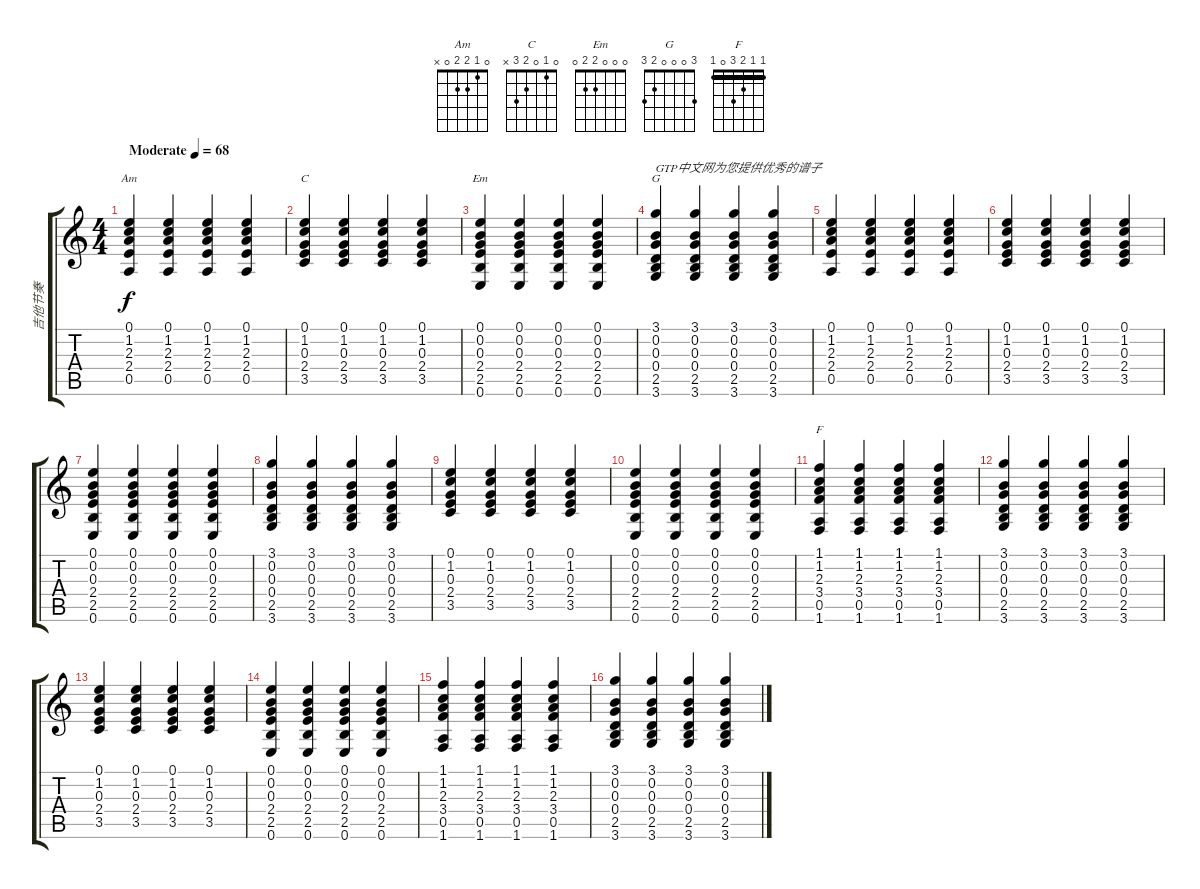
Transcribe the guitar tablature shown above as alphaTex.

\track ("吉他节奏" "吉他节奏") {instrument acousticguitarsteel}
\staff {score tabs}
\tuning (E4 B3 G3 D3 A2 E2) {hide}
\chord ("Am" 0 1 2 2 0 x)
\chord ("C" 0 1 0 2 3 x)
\chord ("Em" 0 0 0 2 2 0)
\chord ("G" 3 0 0 0 2 3)
\chord ("F" 1 1 2 3 0 1) {barre 1}
\ts (4 4)
\tempo (68 "Moderate")
\clef g2
\ks c
(0.1 1.2 2.3 2.4 0.5).4{ch "Am" dy f instrument acousticguitarsteel} (0.1 1.2 2.3 2.4 0.5).4 (0.1 1.2 2.3 2.4 0.5).4 (0.1 1.2 2.3 2.4 0.5).4 |
(0.1 1.2 0.3 2.4 3.5).4{ch "C"} (0.1 1.2 0.3 2.4 3.5).4 (0.1 1.2 0.3 2.4 3.5).4 (0.1 1.2 0.3 2.4 3.5).4 |
(0.1 0.2 0.3 2.4 2.5 0.6).4{ch "Em"} (0.1 0.2 0.3 2.4 2.5 0.6).4 (0.1 0.2 0.3 2.4 2.5 0.6).4 (0.1 0.2 0.3 2.4 2.5 0.6).4 |
(3.1 0.2 0.3 0.4 2.5 3.6).4{ch "G" txt "GTP中文网为您提供优秀的谱子"} (3.1 0.2 0.3 0.4 2.5 3.6).4 (3.1 0.2 0.3 0.4 2.5 3.6).4 (3.1 0.2 0.3 0.4 2.5 3.6).4 |
(0.1 1.2 2.3 2.4 0.5).4 (0.1 1.2 2.3 2.4 0.5).4 (0.1 1.2 2.3 2.4 0.5).4 (0.1 1.2 2.3 2.4 0.5).4 |
(0.1 1.2 0.3 2.4 3.5).4 (0.1 1.2 0.3 2.4 3.5).4 (0.1 1.2 0.3 2.4 3.5).4 (0.1 1.2 0.3 2.4 3.5).4 |
(0.1 0.2 0.3 2.4 2.5 0.6).4 (0.1 0.2 0.3 2.4 2.5 0.6).4 (0.1 0.2 0.3 2.4 2.5 0.6).4 (0.1 0.2 0.3 2.4 2.5 0.6).4 |
(3.1 0.2 0.3 0.4 2.5 3.6).4 (3.1 0.2 0.3 0.4 2.5 3.6).4 (3.1 0.2 0.3 0.4 2.5 3.6).4 (3.1 0.2 0.3 0.4 2.5 3.6).4 |
(0.1 1.2 0.3 2.4 3.5).4 (0.1 1.2 0.3 2.4 3.5).4 (0.1 1.2 0.3 2.4 3.5).4 (0.1 1.2 0.3 2.4 3.5).4 |
(0.1 0.2 0.3 2.4 2.5 0.6).4 (0.1 0.2 0.3 2.4 2.5 0.6).4 (0.1 0.2 0.3 2.4 2.5 0.6).4 (0.1 0.2 0.3 2.4 2.5 0.6).4 |
(1.1 1.2 2.3 3.4 0.5 1.6).4{ch "F"} (1.1 1.2 2.3 3.4 0.5 1.6).4 (1.1 1.2 2.3 3.4 0.5 1.6).4 (1.1 1.2 2.3 3.4 0.5 1.6).4 |
(3.1 0.2 0.3 0.4 2.5 3.6).4 (3.1 0.2 0.3 0.4 2.5 3.6).4 (3.1 0.2 0.3 0.4 2.5 3.6).4 (3.1 0.2 0.3 0.4 2.5 3.6).4 |
(0.1 1.2 0.3 2.4 3.5).4 (0.1 1.2 0.3 2.4 3.5).4 (0.1 1.2 0.3 2.4 3.5).4 (0.1 1.2 0.3 2.4 3.5).4 |
(0.1 0.2 0.3 2.4 2.5 0.6).4 (0.1 0.2 0.3 2.4 2.5 0.6).4 (0.1 0.2 0.3 2.4 2.5 0.6).4 (0.1 0.2 0.3 2.4 2.5 0.6).4 |
(1.1 1.2 2.3 3.4 0.5 1.6).4 (1.1 1.2 2.3 3.4 0.5 1.6).4 (1.1 1.2 2.3 3.4 0.5 1.6).4 (1.1 1.2 2.3 3.4 0.5 1.6).4 |
(3.1 0.2 0.3 0.4 2.5 3.6).4 (3.1 0.2 0.3 0.4 2.5 3.6).4 (3.1 0.2 0.3 0.4 2.5 3.6).4 (3.1 0.2 0.3 0.4 2.5 3.6).4
